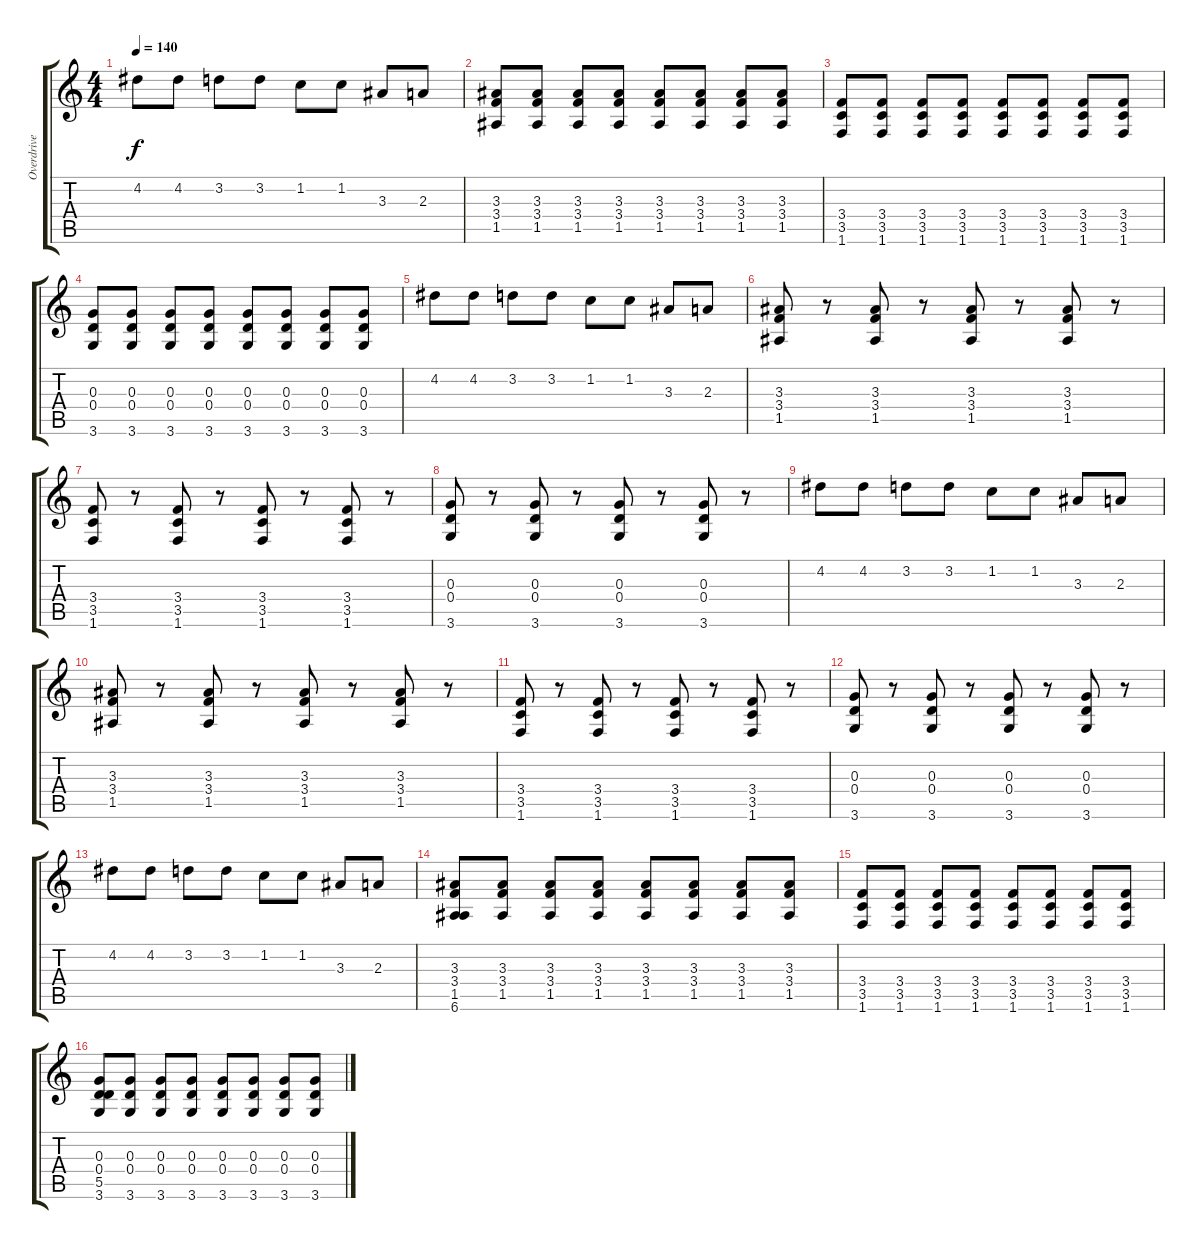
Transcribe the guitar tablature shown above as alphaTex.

\track ("Overdrive Guitar" "Overdrive ") {instrument distortionguitar}
\staff {score tabs}
\tuning (E4 B3 G3 D3 A2 E2) {hide}
\ts (4 4)
\tempo 140
\clef g2
\ks c
4.2.8{dy f} 4.2.8 3.2.8 3.2.8 1.2.8 1.2.8 3.3.8 2.3.8 |
(3.3 3.4 1.5).8 (3.3 3.4 1.5).8 (3.3 3.4 1.5).8 (3.3 3.4 1.5).8 (3.3 3.4 1.5).8 (3.3 3.4 1.5).8 (3.3 3.4 1.5).8 (3.3 3.4 1.5).8 |
(3.4 3.5 1.6).8 (3.4 3.5 1.6).8 (3.4 3.5 1.6).8 (3.4 3.5 1.6).8 (3.4 3.5 1.6).8 (3.4 3.5 1.6).8 (3.4 3.5 1.6).8 (3.4 3.5 1.6).8 |
(0.3 0.4 3.6).8 (0.3 0.4 3.6).8 (0.3 0.4 3.6).8 (0.3 0.4 3.6).8 (0.3 0.4 3.6).8 (0.3 0.4 3.6).8 (0.3 0.4 3.6).8 (0.3 0.4 3.6).8 |
4.2.8 4.2.8 3.2.8 3.2.8 1.2.8 1.2.8 3.3.8 2.3.8 |
(3.3 3.4 1.5).8 r.8 (3.3 3.4 1.5).8 r.8 (3.3 3.4 1.5).8 r.8 (3.3 3.4 1.5).8 r.8 |
(3.4 3.5 1.6).8 r.8 (3.4 3.5 1.6).8 r.8 (3.4 3.5 1.6).8 r.8 (3.4 3.5 1.6).8 r.8 |
(0.3 0.4 3.6).8 r.8 (0.3 0.4 3.6).8 r.8 (0.3 0.4 3.6).8 r.8 (0.3 0.4 3.6).8 r.8 |
4.2.8 4.2.8 3.2.8 3.2.8 1.2.8 1.2.8 3.3.8 2.3.8 |
(3.3 3.4 1.5).8 r.8 (3.3 3.4 1.5).8 r.8 (3.3 3.4 1.5).8 r.8 (3.3 3.4 1.5).8 r.8 |
(3.4 3.5 1.6).8 r.8 (3.4 3.5 1.6).8 r.8 (3.4 3.5 1.6).8 r.8 (3.4 3.5 1.6).8 r.8 |
(0.3 0.4 3.6).8 r.8 (0.3 0.4 3.6).8 r.8 (0.3 0.4 3.6).8 r.8 (0.3 0.4 3.6).8 r.8 |
4.2.8 4.2.8 3.2.8 3.2.8 1.2.8 1.2.8 3.3.8 2.3.8 |
(3.3 3.4 1.5 6.6).8 (3.3 3.4 1.5).8 (3.3 3.4 1.5).8 (3.3 3.4 1.5).8 (3.3 3.4 1.5).8 (3.3 3.4 1.5).8 (3.3 3.4 1.5).8 (3.3 3.4 1.5).8 |
(3.4 3.5 1.6).8 (3.4 3.5 1.6).8 (3.4 3.5 1.6).8 (3.4 3.5 1.6).8 (3.4 3.5 1.6).8 (3.4 3.5 1.6).8 (3.4 3.5 1.6).8 (3.4 3.5 1.6).8 |
(0.3 0.4 5.5 3.6).8 (0.3 0.4 3.6).8 (0.3 0.4 3.6).8 (0.3 0.4 3.6).8 (0.3 0.4 3.6).8 (0.3 0.4 3.6).8 (0.3 0.4 3.6).8 (0.3 0.4 3.6).8
